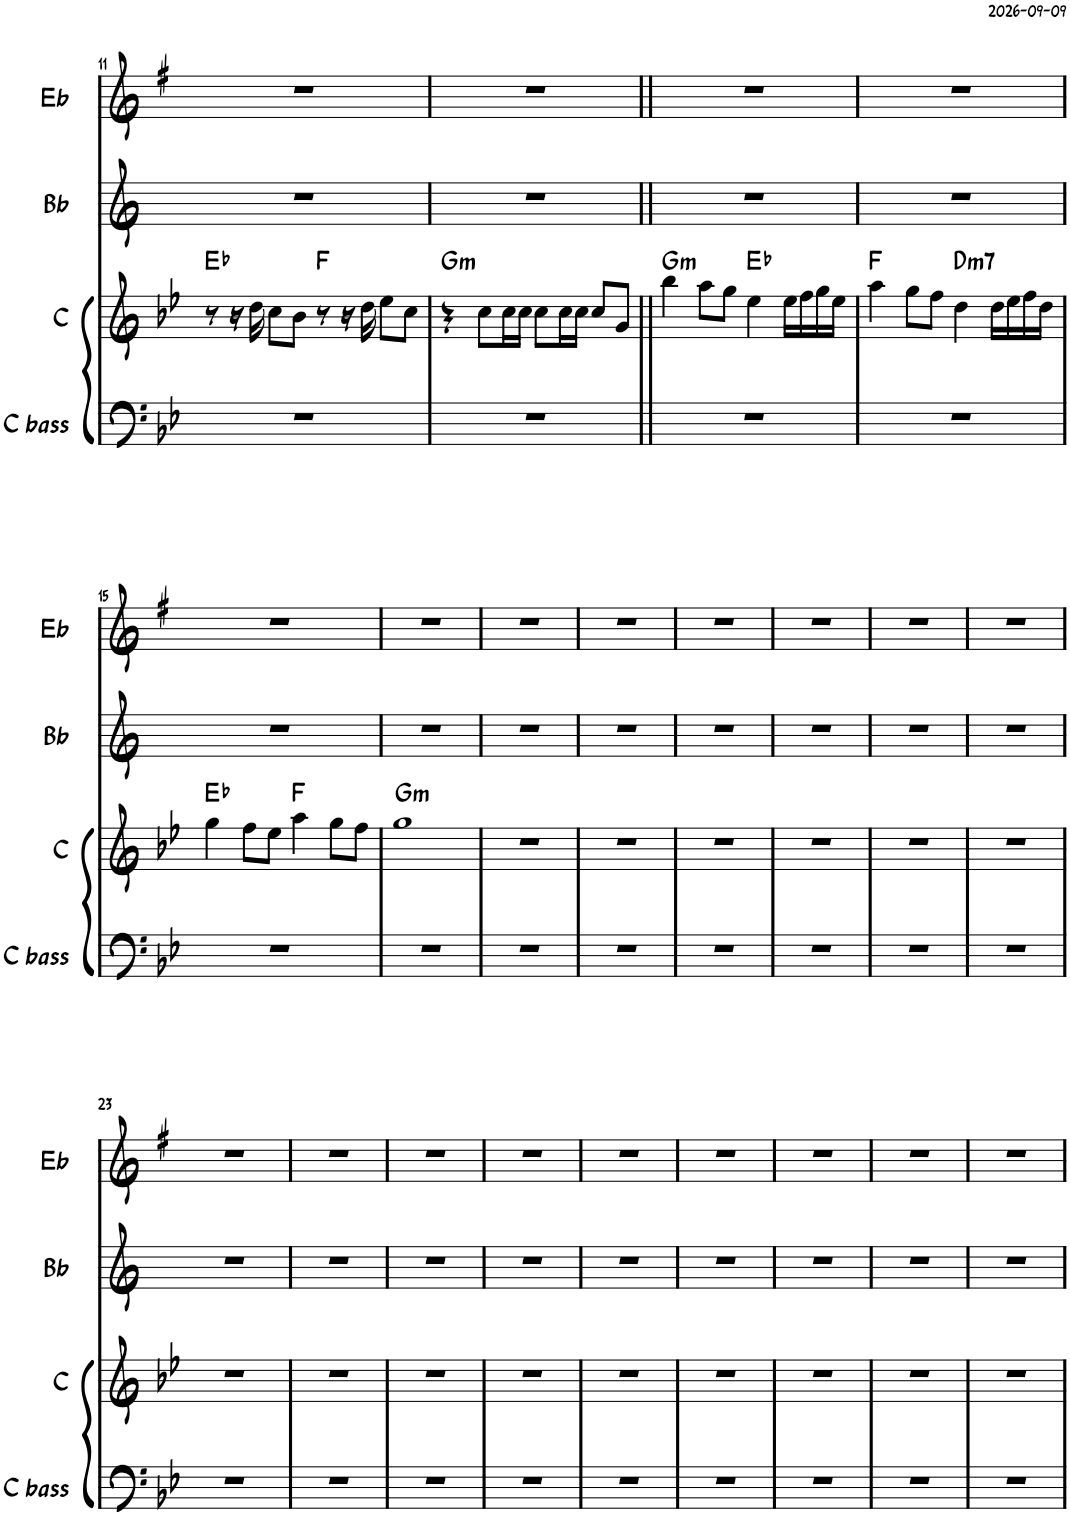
**kern	**kern	**harte	**kern	**kern
*part4	*part3	*part3	*part2	*part1
*staff4	*staff3	*	*staff2	*staff1
*I"C bass	*I"C instruments	*	*I"Bb instruments	*I"Eb instruments
*I'C bass	*I'C	*	*I'Bb	*I'Eb
!!LO:PB:g=z
*clefF4	*clefG2	*	*clefG2	*clefG2
*	*	*	*Trd1c2	*Trd5c9
*k[b-e-]	*k[b-e-]	*	*k[]	*k[f#]
*M4/4	*M4/4	*	*M4/4	*M4/4
=11	=11	=11	=11	=11
1r	8r	Eb:maj	1r	1r
.	16r	.	.	.
.	16dd\	.	.	.
.	8cc\L	.	.	.
.	8b-\J	.	.	.
.	8r	F:maj	.	.
.	16r	.	.	.
.	16dd\	.	.	.
.	8ee-\L	.	.	.
.	8cc\J	.	.	.
=12	=12	=12	=12	=12
!	!	!LO:H:kt=m	!	!
1r	4r	G:min	1r	1r
.	8cc\L	.	.	.
.	16cc\L	.	.	.
.	16cc\JJ	.	.	.
.	8cc\L	.	.	.
.	16cc\L	.	.	.
.	16cc\JJ	.	.	.
.	8cc/L	.	.	.
.	8g/J	.	.	.
=13||	=13||	=13||	=13||	=13||
!	!	!LO:H:kt=m	!	!
1r	4bb-\	G:min	1r	1r
.	8aa\L	.	.	.
.	8gg\J	.	.	.
.	4ee-\	Eb:maj	.	.
.	16ee-\LL	.	.	.
.	16ff\	.	.	.
.	16gg\	.	.	.
.	16ee-\JJ	.	.	.
=14	=14	=14	=14	=14
1r	4aa\	F:maj	1r	1r
.	8gg\L	.	.	.
.	8ff\J	.	.	.
!	!	!LO:H:kt=m7	!	!
.	4dd\	D:min7	.	.
.	16dd\LL	.	.	.
.	16ee-\	.	.	.
.	16ff\	.	.	.
.	16dd\JJ	.	.	.
!!LO:LB:g=z
=15	=15	=15	=15	=15
1r	4gg\	Eb:maj	1r	1r
.	8ff\L	.	.	.
.	8ee-\J	.	.	.
.	4aa\	F:maj	.	.
.	8gg\L	.	.	.
.	8ff\J	.	.	.
=16	=16	=16	=16	=16
!	!	!LO:H:kt=m	!	!
1r	1gg	G:min	1r	1r
=17	=17	=17	=17	=17
1r	1r	.	1r	1r
=18	=18	=18	=18	=18
1r	1r	.	1r	1r
=19	=19	=19	=19	=19
1r	1r	.	1r	1r
=20	=20	=20	=20	=20
1r	1r	.	1r	1r
=21	=21	=21	=21	=21
1r	1r	.	1r	1r
=22	=22	=22	=22	=22
1r	1r	.	1r	1r
!!LO:LB:g=z
=23	=23	=23	=23	=23
1r	1r	.	1r	1r
=24	=24	=24	=24	=24
1r	1r	.	1r	1r
=25	=25	=25	=25	=25
1r	1r	.	1r	1r
=26	=26	=26	=26	=26
1r	1r	.	1r	1r
=27	=27	=27	=27	=27
1r	1r	.	1r	1r
=28	=28	=28	=28	=28
1r	1r	.	1r	1r
=29	=29	=29	=29	=29
1r	1r	.	1r	1r
=30	=30	=30	=30	=30
1r	1r	.	1r	1r
=31	=31	=31	=31	=31
1r	1r	.	1r	1r
=	=	=	=	=
*-	*-	*-	*-	*-
